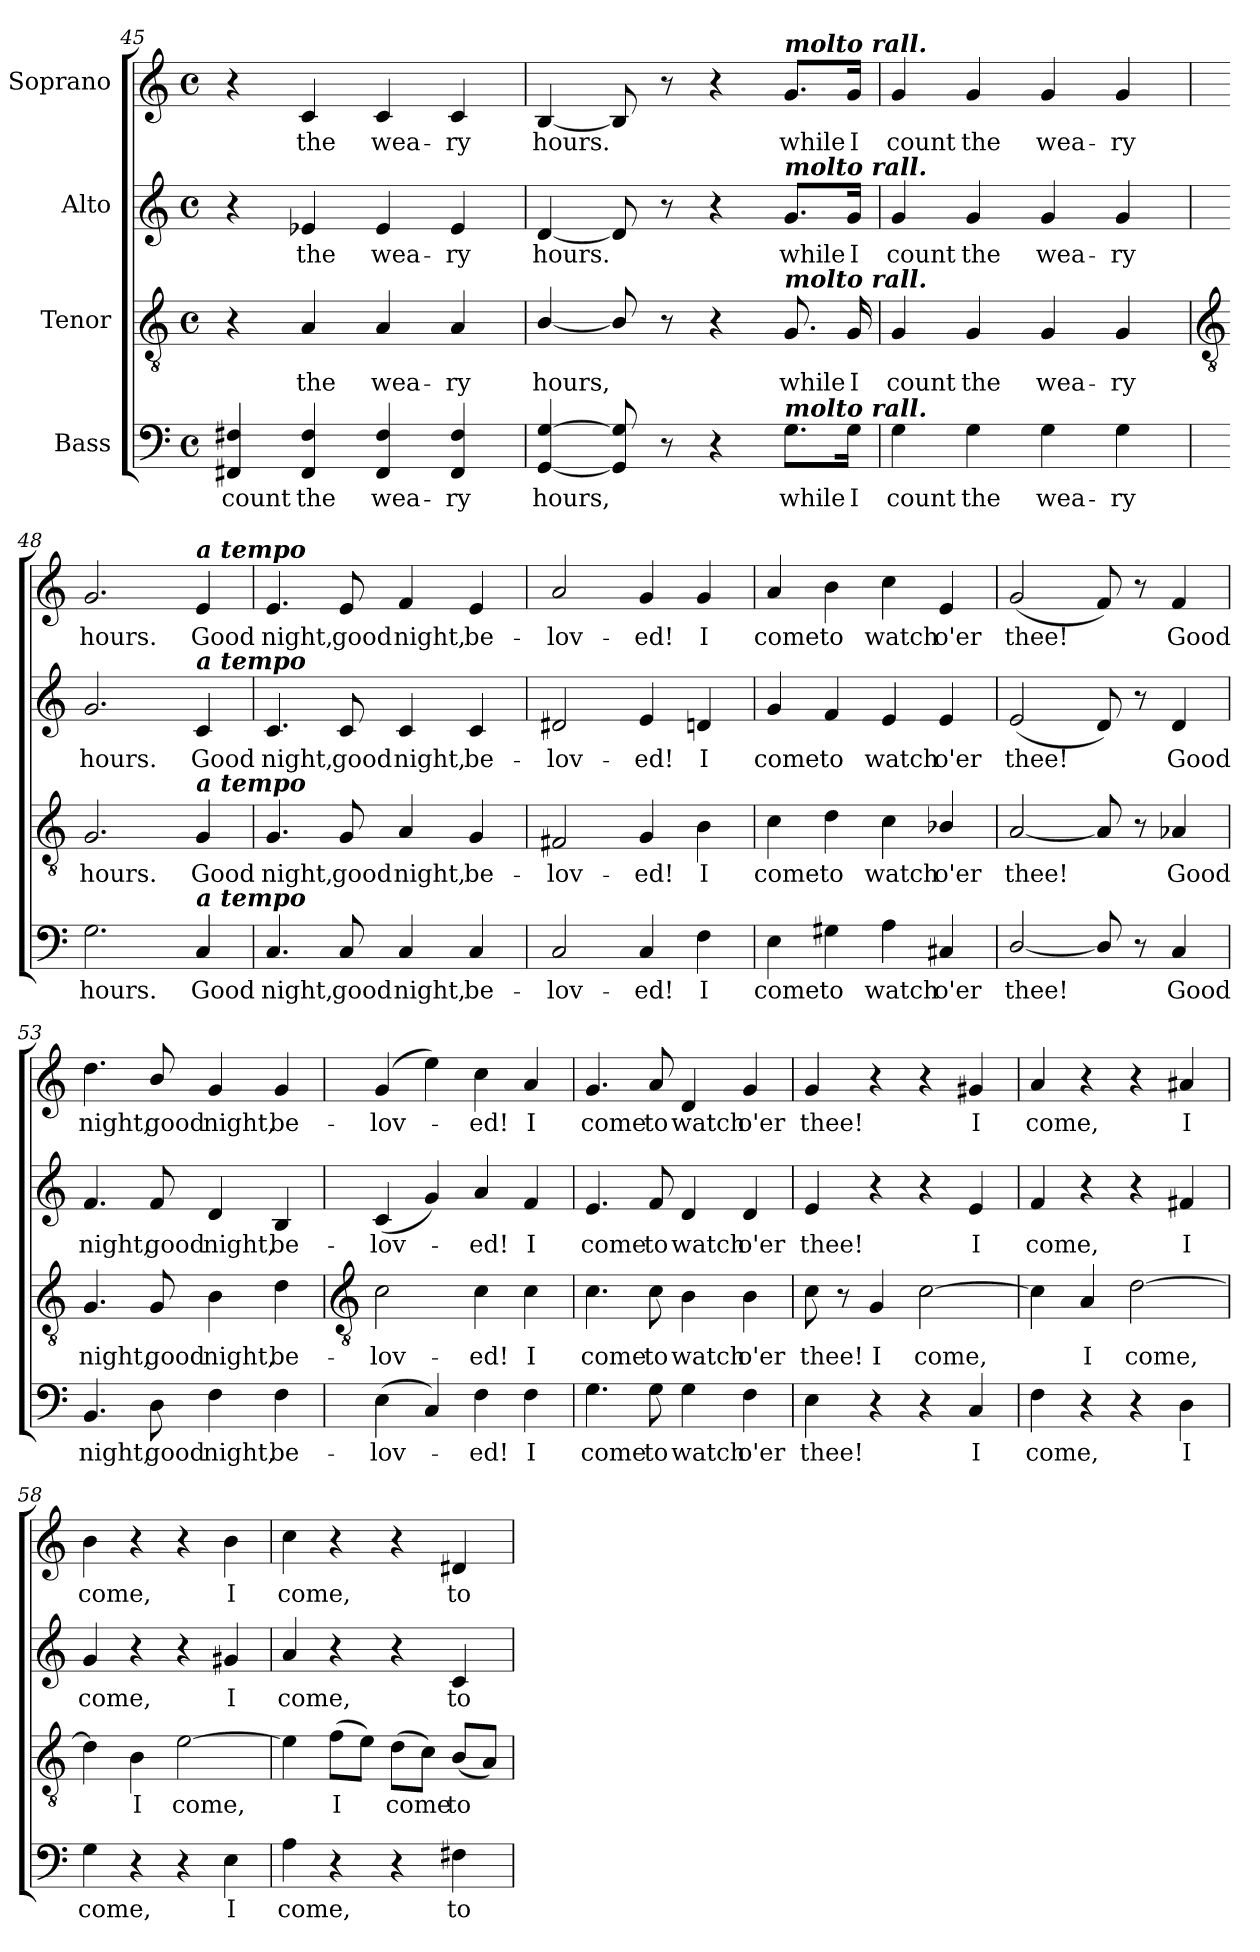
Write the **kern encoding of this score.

**kern	**text	**kern	**text	**kern	**text	**kern	**text
*part4	*part4	*part3	*part3	*part2	*part2	*part1	*part1
*staff4	*staff4	*staff3	*staff3	*staff2	*staff2	*staff1	*staff1
*I"Bass	*	*I"Tenor	*	*I"Alto	*	*I"Soprano	*
*clefF4	*	*clefGv2	*	*clefG2	*	*clefG2	*
*k[]	*	*k[]	*	*k[]	*	*k[]	*
*C:	*	*C:	*	*C:	*	*C:	*
*M4/4	*	*M4/4	*	*M4/4	*	*M4/4	*
*met(c)	*	*met(c)	*	*met(c)	*	*met(c)	*
=45	=45	=45	=45	=45	=45	=45	=45
!	!LO:LY:b	!	!	!	!	!	!
4FF#X 4F#X	count	4r	.	4r	.	4r	.
!	!LO:LY:b	!	!LO:LY:b	!	!LO:LY:b	!	!LO:LY:b
4FF# 4F#	the	4A	the	4e-X	the	4c	the
!	!LO:LY:b	!	!LO:LY:b	!	!LO:LY:b	!	!LO:LY:b
4FF# 4F#	wea-	4A	wea-	4e-	wea-	4c	wea-
!	!LO:LY:b	!	!LO:LY:b	!	!LO:LY:b	!	!LO:LY:b
4FF# 4F#	-ry	4A	-ry	4e-	-ry	4c	-ry
=46	=46	=46	=46	=46	=46	=46	=46
!	!LO:LY:b	!	!LO:LY:b	!	!LO:LY:b	!	!LO:LY:b
[4GG [4G	hours,	[4B/	hours,	[4d	hours.	[4B	hours.
8GG] 8G]	.	8B/]	.	8d]	.	8B]	.
8r	.	8r	.	8r	.	8r	.
4r	.	4r	.	4r	.	4r	.
!	!	!	!	!	!	!LO:TX:a:Bi:t=molto rall.	!
!	!	!	!	!LO:TX:a:Bi:t=molto rall.	!	!	!
!	!	!LO:TX:a:Bi:t=molto rall.	!	!	!	!	!
!LO:TX:a:Bi:t=molto rall.	!	!	!	!	!	!	!
!	!LO:LY:b	!	!LO:LY:b	!	!LO:LY:b	!	!LO:LY:b
8.G\L	while	8.G	while	8.g/L	while	8.g/L	while
!	!LO:LY:b	!	!LO:LY:b	!	!LO:LY:b	!	!LO:LY:b
16G\Jk	I	16G	I	16g/Jk	I	16g/Jk	I
=47	=47	=47	=47	=47	=47	=47	=47
!	!LO:LY:b	!	!LO:LY:b	!	!LO:LY:b	!	!LO:LY:b
4G	count	4G	count	4g	count	4g	count
!	!LO:LY:b	!	!LO:LY:b	!	!LO:LY:b	!	!LO:LY:b
4G	the	4G	the	4g	the	4g	the
!	!LO:LY:b	!	!LO:LY:b	!	!LO:LY:b	!	!LO:LY:b
4G	wea-	4G	wea-	4g	wea-	4g	wea-
!	!LO:LY:b	!	!LO:LY:b	!	!LO:LY:b	!	!LO:LY:b
4G	-ry	4G	-ry	4g	-ry	4g	-ry
!!LO:LB:g=z
=48	=48	=48	=48	=48	=48	=48	=48
*	*	*clefGv2	*	*	*	*	*
!	!LO:LY:b	!	!LO:LY:b	!	!LO:LY:b	!	!LO:LY:b
2.G	hours.	2.G	hours.	2.g	hours.	2.g	hours.
!	!	!	!	!	!	!LO:TX:a:Bi:t=a tempo	!
!	!	!	!	!LO:TX:a:Bi:t=a tempo	!	!	!
!	!	!LO:TX:a:Bi:t=a tempo	!	!	!	!	!
!LO:TX:a:Bi:t=a tempo	!	!	!	!	!	!	!
!	!LO:LY:b	!	!LO:LY:b	!	!LO:LY:b	!	!LO:LY:b
4C	Good	4G	Good	4c	Good	4e	Good
=49	=49	=49	=49	=49	=49	=49	=49
!	!LO:LY:b	!	!LO:LY:b	!	!LO:LY:b	!	!LO:LY:b
4.C	night,	4.G	night,	4.c	night,	4.e	night,
!	!LO:LY:b	!	!LO:LY:b	!	!LO:LY:b	!	!LO:LY:b
8C	good	8G	good	8c	good	8e	good
!	!LO:LY:b	!	!LO:LY:b	!	!LO:LY:b	!	!LO:LY:b
4C	night,	4A	night,	4c	night,	4f	night,
!	!LO:LY:b	!	!LO:LY:b	!	!LO:LY:b	!	!LO:LY:b
4C	be-	4G	be-	4c	be-	4e	be-
=50	=50	=50	=50	=50	=50	=50	=50
!	!LO:LY:b	!	!LO:LY:b	!	!LO:LY:b	!	!LO:LY:b
2C	-lov-	2F#X	-lov-	2d#X	-lov-	2a	-lov-
!	!LO:LY:b	!	!LO:LY:b	!	!LO:LY:b	!	!LO:LY:b
4C	-ed!	4G	-ed!	4e	-ed!	4g	-ed!
!	!LO:LY:b	!	!LO:LY:b	!	!LO:LY:b	!	!LO:LY:b
4F	I	4B	I	4dn	I	4g	I
=51	=51	=51	=51	=51	=51	=51	=51
!	!LO:LY:b	!	!LO:LY:b	!	!LO:LY:b	!	!LO:LY:b
4E	come	4c	come	4g	come	4a	come
!	!LO:LY:b	!	!LO:LY:b	!	!LO:LY:b	!	!LO:LY:b
4G#X	to	4d	to	4f	to	4b	to
!	!LO:LY:b	!	!LO:LY:b	!	!LO:LY:b	!	!LO:LY:b
4A	watch	4c	watch	4e	watch	4cc	watch
!	!LO:LY:b	!	!LO:LY:b	!	!LO:LY:b	!	!LO:LY:b
4C#X	o'er	4B-X/	o'er	4e	o'er	4e	o'er
=52	=52	=52	=52	=52	=52	=52	=52
!	!LO:LY:b	!	!LO:LY:b	!	!LO:LY:b	!	!LO:LY:b
[2D/	thee!	[2A	thee!	(<2e	thee!	(<2g	thee!
8D/]	.	8A]	.	8d)	.	8f)	.
8r	.	8r	.	8r	.	8r	.
!	!LO:LY:b	!	!LO:LY:b	!	!LO:LY:b	!	!LO:LY:b
4C	Good	4A-X	Good	4d	Good	4f	Good
=53	=53	=53	=53	=53	=53	=53	=53
!	!LO:LY:b	!	!LO:LY:b	!	!LO:LY:b	!	!LO:LY:b
4.BB	night,	4.G	night,	4.f	night,	4.dd	night,
!	!LO:LY:b	!	!LO:LY:b	!	!LO:LY:b	!	!LO:LY:b
8D	good	8G	good	8f	good	8b/	good
!	!LO:LY:b	!	!LO:LY:b	!	!LO:LY:b	!	!LO:LY:b
4F	night,	4B	night,	4d	night,	4g	night,
!	!LO:LY:b	!	!LO:LY:b	!	!LO:LY:b	!	!LO:LY:b
4F	be-	4d	be-	4B	be-	4g	be-
!!LO:LB:g=z
=54	=54	=54	=54	=54	=54	=54	=54
*	*	*clefGv2	*	*	*	*	*
!	!LO:LY:b	!	!LO:LY:b	!	!LO:LY:b	!	!LO:LY:b
(<4E	-lov-	2c	-lov-	(4c	-lov-	(4g	-lov-
4C)	.	.	.	4g)	.	4ee)	.
!	!LO:LY:b	!	!LO:LY:b	!	!LO:LY:b	!	!LO:LY:b
4F	ed!	4c	-ed!	4a	ed!	4cc	ed!
!	!LO:LY:b	!	!LO:LY:b	!	!LO:LY:b	!	!LO:LY:b
4F	I	4c	I	4f	I	4a	I
=55	=55	=55	=55	=55	=55	=55	=55
!	!LO:LY:b	!	!LO:LY:b	!	!LO:LY:b	!	!LO:LY:b
4.G	come	4.c	come	4.e	come	4.g	come
!	!LO:LY:b	!	!LO:LY:b	!	!LO:LY:b	!	!LO:LY:b
8G	to	8c	to	8f	to	8a	to
!	!LO:LY:b	!	!LO:LY:b	!	!LO:LY:b	!	!LO:LY:b
4G	watch	4B	watch	4d	watch	4d	watch
!	!LO:LY:b	!	!LO:LY:b	!	!LO:LY:b	!	!LO:LY:b
4F	o'er	4B	o'er	4d	o'er	4g	o'er
=56	=56	=56	=56	=56	=56	=56	=56
!	!LO:LY:b	!	!LO:LY:b	!	!LO:LY:b	!	!LO:LY:b
4E	thee!	8c	thee!	4e	thee!	4g	thee!
.	.	8r	.	.	.	.	.
!	!	!	!LO:LY:b	!	!	!	!
4r	.	4G	I	4r	.	4r	.
!	!	!	!LO:LY:b	!	!	!	!
4r	.	[2c	come,	4r	.	4r	.
!	!LO:LY:b	!	!	!	!LO:LY:b	!	!LO:LY:b
4C	I	.	.	4e	I	4g#X	I
=57	=57	=57	=57	=57	=57	=57	=57
!	!LO:LY:b	!	!	!	!LO:LY:b	!	!LO:LY:b
4F	come,	4c]	.	4f	come,	4a	come,
!	!	!	!LO:LY:b	!	!	!	!
4r	.	4A	I	4r	.	4r	.
!	!	!	!LO:LY:b	!	!	!	!
4r	.	[2d	come,	4r	.	4r	.
!	!LO:LY:b	!	!	!	!LO:LY:b	!	!LO:LY:b
4D	I	.	.	4f#X	I	4a#X	I
=58	=58	=58	=58	=58	=58	=58	=58
!	!LO:LY:b	!	!	!	!LO:LY:b	!	!LO:LY:b
4G	come,	4d]	.	4g	come,	4b	come,
!	!	!	!LO:LY:b	!	!	!	!
4r	.	4B	I	4r	.	4r	.
!	!	!	!LO:LY:b	!	!	!	!
4r	.	[2e	come,	4r	.	4r	.
!	!LO:LY:b	!	!	!	!LO:LY:b	!	!LO:LY:b
4E	I	.	.	4g#X	I	4b	I
=59	=59	=59	=59	=59	=59	=59	=59
!	!LO:LY:b	!	!	!	!LO:LY:b	!	!LO:LY:b
4A	come,	4e]	.	4a	come,	4cc	come,
!	!	!	!LO:LY:b	!	!	!	!
4r	.	(>8fL	I	4r	.	4r	.
.	.	8eJ)	.	.	.	.	.
!	!	!	!LO:LY:b	!	!	!	!
4r	.	(>8dL	come	4r	.	4r	.
.	.	8cJ)	.	.	.	.	.
!	!LO:LY:b	!	!LO:LY:b	!	!LO:LY:b	!	!LO:LY:b
4F#X	to	(<8BL	to	4c	to	4d#X	to
.	.	8AJ)	.	.	.	.	.
=	=	=	=	=	=	=	=
*-	*-	*-	*-	*-	*-	*-	*-
